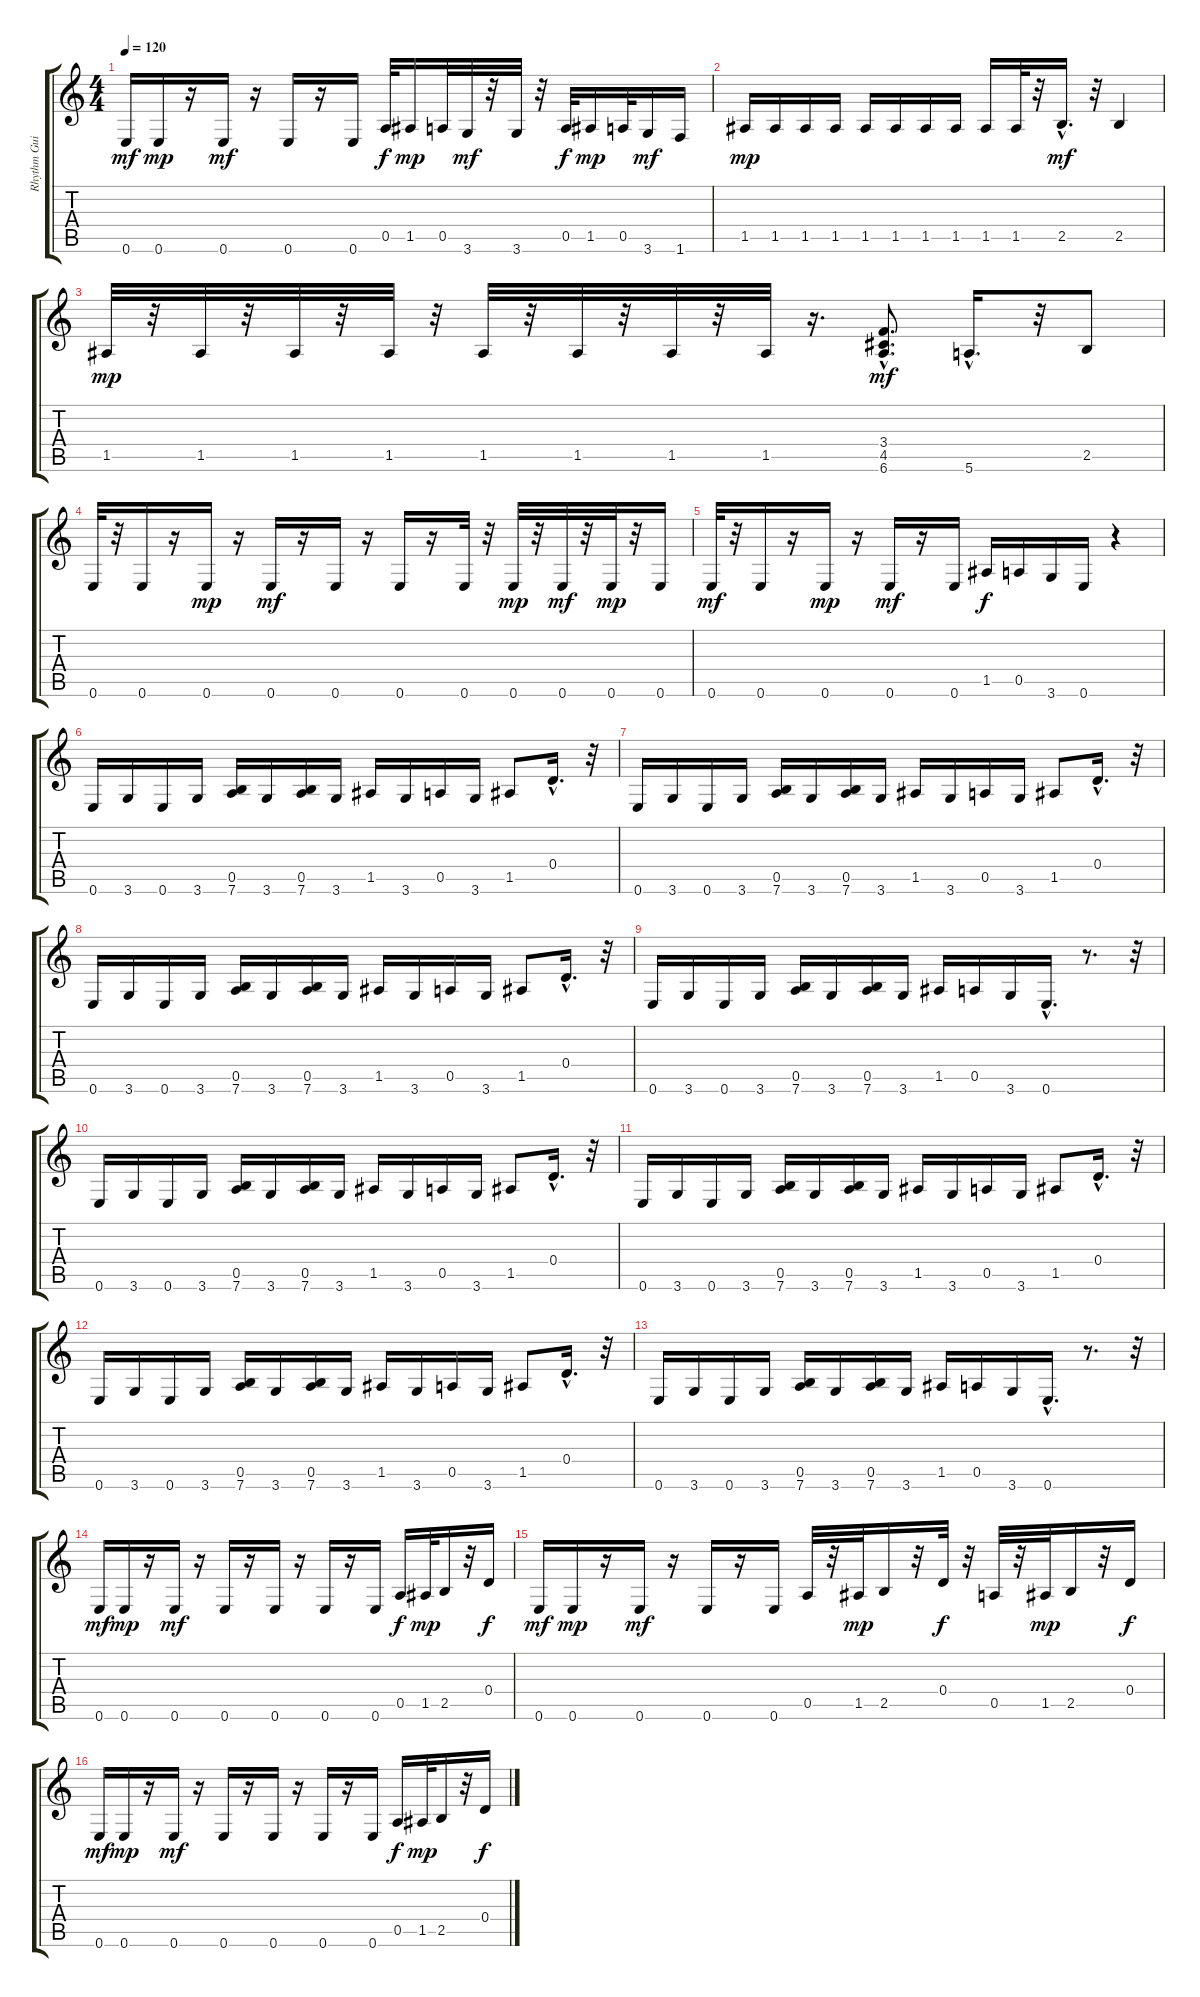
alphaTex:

\track ("Rhythm Guitar" "Rhythm Gui") {instrument overdrivenguitar}
\staff {score tabs}
\tuning (E4 B3 G3 D3 A2 E2) {hide}
\ts (4 4)
\tempo 120
\clef g2
\ks c
0.6.16{dy mf} 0.6.16{dy mp} r.16 0.6.16{dy mf} r.16 0.6.16 r.16 0.6.16 0.5.32{dy f} 1.5.16{dy mp} 0.5.32 3.6.32{dy mf} r.32 3.6.32 r.32 0.5.32{dy f} 1.5.16{dy mp} 0.5.32 3.6.16{dy mf} 1.6.16 |
1.5.16{dy mp} 1.5.16 1.5.16 1.5.16 1.5.16 1.5.16 1.5.16 1.5.16 1.5.16 1.5.32 r.32 2.5{hac}.16{d dy mf} r.32 2.5.4 |
1.5.32{dy mp} r.32 1.5.32 r.32 1.5.32 r.32 1.5.32 r.32 1.5.32 r.32 1.5.32 r.32 1.5.32 r.32 1.5.32 r.16{d} (3.4{hac} 4.5{hac} 6.6{hac}).8{d dy mf} 5.6{hac}.16{d} r.32 2.5.8 |
0.6.32 r.32 0.6.16 r.16 0.6.16{dy mp} r.16 0.6.16{dy mf} r.16 0.6.16 r.16 0.6.16 r.16 0.6.32 r.32 0.6.32{dy mp} r.32 0.6.32{dy mf} r.32 0.6.32{dy mp} r.32 0.6.16 |
0.6.32{dy mf} r.32 0.6.16 r.16 0.6.16{dy mp} r.16 0.6.16{dy mf} r.16 0.6.16 1.5.16{dy f} 0.5.16 3.6.16 0.6.16 r.4 |
0.6.16 3.6.16 0.6.16 3.6.16 (0.5 7.6).16 3.6.16 (0.5 7.6).16 3.6.16 1.5.16 3.6.16 0.5.16 3.6.16 1.5.8 0.4{hac}.16{d} r.32 |
0.6.16 3.6.16 0.6.16 3.6.16 (0.5 7.6).16 3.6.16 (0.5 7.6).16 3.6.16 1.5.16 3.6.16 0.5.16 3.6.16 1.5.8 0.4{hac}.16{d} r.32 |
0.6.16 3.6.16 0.6.16 3.6.16 (0.5 7.6).16 3.6.16 (0.5 7.6).16 3.6.16 1.5.16 3.6.16 0.5.16 3.6.16 1.5.8 0.4{hac}.16{d} r.32 |
0.6.16 3.6.16 0.6.16 3.6.16 (0.5 7.6).16 3.6.16 (0.5 7.6).16 3.6.16 1.5.16 0.5.16 3.6.16 0.6{hac}.16{d} r.8{d} r.32 |
0.6.16 3.6.16 0.6.16 3.6.16 (0.5 7.6).16 3.6.16 (0.5 7.6).16 3.6.16 1.5.16 3.6.16 0.5.16 3.6.16 1.5.8 0.4{hac}.16{d} r.32 |
0.6.16 3.6.16 0.6.16 3.6.16 (0.5 7.6).16 3.6.16 (0.5 7.6).16 3.6.16 1.5.16 3.6.16 0.5.16 3.6.16 1.5.8 0.4{hac}.16{d} r.32 |
0.6.16 3.6.16 0.6.16 3.6.16 (0.5 7.6).16 3.6.16 (0.5 7.6).16 3.6.16 1.5.16 3.6.16 0.5.16 3.6.16 1.5.8 0.4{hac}.16{d} r.32 |
0.6.16 3.6.16 0.6.16 3.6.16 (0.5 7.6).16 3.6.16 (0.5 7.6).16 3.6.16 1.5.16 0.5.16 3.6.16 0.6{hac}.16{d} r.8{d} r.32 |
0.6.16{dy mf balance 0} 0.6.16{dy mp} r.16 0.6.16{dy mf} r.16 0.6.16 r.16 0.6.16 r.16 0.6.16 r.16 0.6.16 0.5.16{dy f} 1.5.32{dy mp} 2.5.16 r.32 0.4.16{dy f} |
0.6.16{dy mf balance 4} 0.6.16{dy mp} r.16 0.6.16{dy mf} r.16 0.6.16 r.16 0.6.16 0.5.32 r.32 1.5.32{dy mp} 2.5.16 r.32 0.4.32{dy f} r.32 0.5.32 r.32 1.5.32{dy mp} 2.5.16 r.32 0.4.16{dy f} |
0.6.16{dy mf} 0.6.16{dy mp} r.16 0.6.16{dy mf} r.16 0.6.16 r.16 0.6.16 r.16 0.6.16 r.16 0.6.16 0.5.16{dy f} 1.5.32{dy mp} 2.5.16 r.32 0.4.16{dy f}
